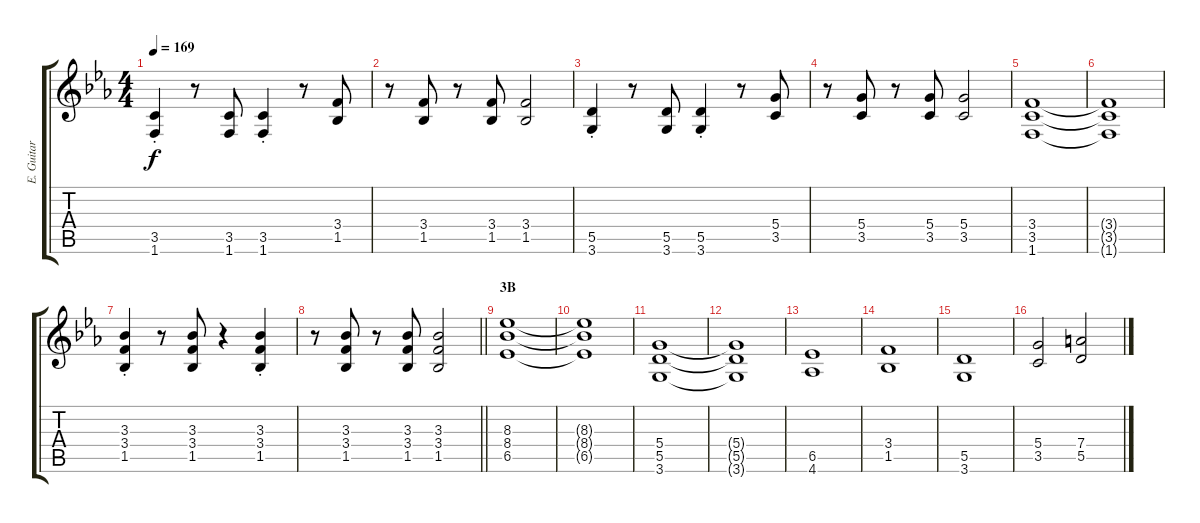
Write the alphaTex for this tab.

\track ("E. Guitar II" "E. Guitar ") {instrument overdrivenguitar}
\staff {score tabs}
\tuning (E4 B3 G3 D3 A2 E2) {hide}
\ts (4 4)
\tempo 169
\clef g2
\ks eb
(3.5{st} 1.6{st}).4{dy f} r.8 (3.5 1.6).8 (3.5{st} 1.6{st}).4 r.8 (3.4 1.5).8 |
r.8 (3.4 1.5).8 r.8 (3.4 1.5).8 (3.4 1.5).2 |
(5.5{st} 3.6{st}).4 r.8 (5.5 3.6).8 (5.5{st} 3.6{st}).4 r.8 (5.4 3.5).8 |
r.8 (5.4 3.5).8 r.8 (5.4 3.5).8 (5.4 3.5).2 |
(3.4 3.5 1.6).1 |
(3.4{t} 3.5{t} 1.6{t}).1 |
(3.3{st} 3.4{st} 1.5{st}).4 r.8 (3.3 3.4 1.5).8 r.4 (3.3{st} 3.4{st} 1.5{st}).4 |
\barLineRight lightlight
r.8 (3.3 3.4 1.5).8 r.8 (3.3 3.4 1.5).8 (3.3 3.4 1.5).2 |
\section ("" "3B")
(8.3 8.4 6.5).1 |
(8.3{t} 8.4{t} 6.5{t}).1 |
(5.4 5.5 3.6).1 |
(5.4{t} 5.5{t} 3.6{t}).1 |
(6.5 4.6).1 |
(3.4 1.5).1 |
(5.5 3.6).1 |
(5.4 3.5).2 (7.4 5.5).2
